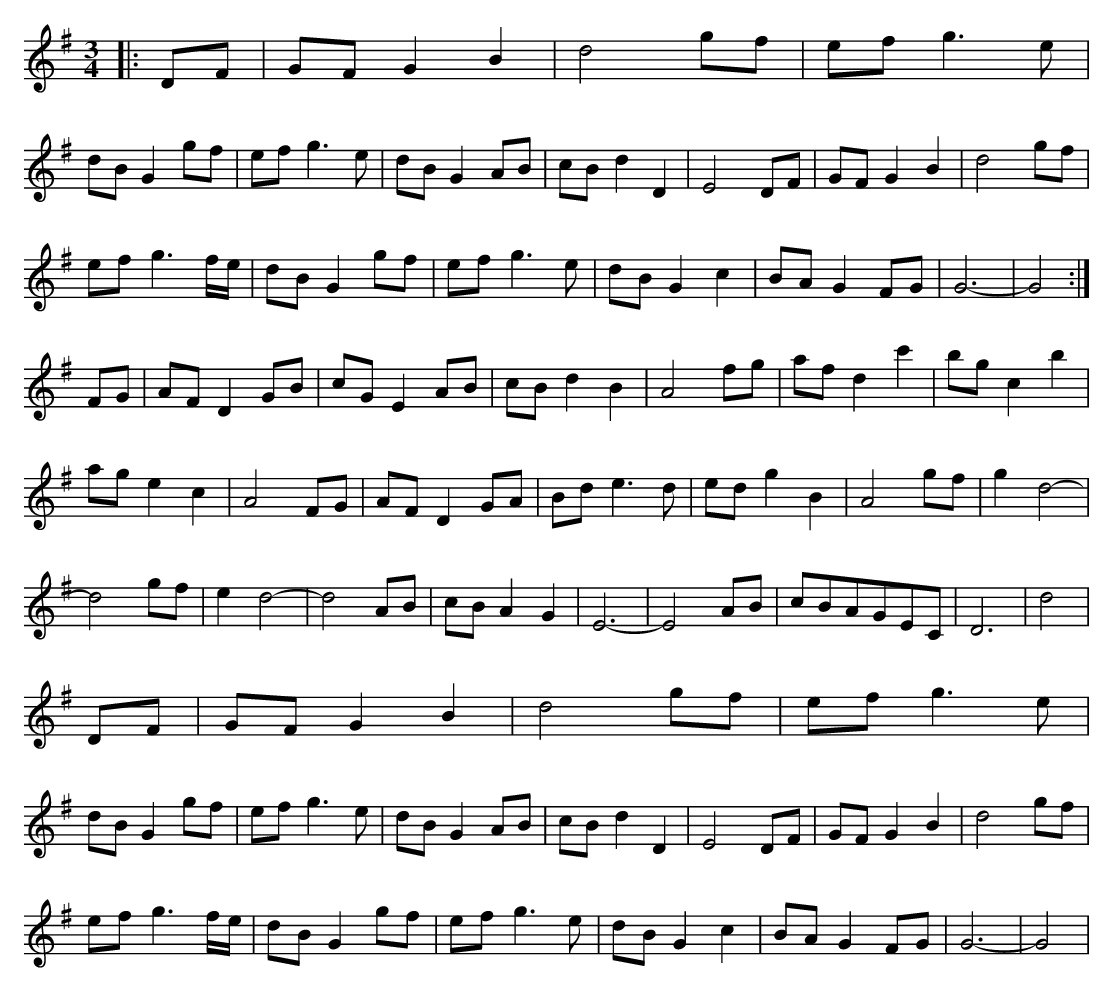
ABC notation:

X:1
M:3/4
K:G
|:DF|GF G2B2|d4gf|ef g3e|
dB G2gf|ef g3e|dB G2AB|cB d2D2|E4DF|GF G2B2|d4gf|
ef g3f/e/|dB G2gf|ef g3e|dB G2c2|BA G2FG|G6-|G4:|
FG|AF D2GB|cG E2AB|cB d2B2|A4 fg|af d2c'2|bg c2b2|
ag e2c2|A4 FG|AF D2GA|Bd e3d|ed g2B2|A4 gf|g2 d4-|
d4 gf|e2d4-|d4 AB|cB A2G2|E6-|E4 AB|cBAGEC|D6-|d4|
DF|GF G2B2|d4gf|ef g3e|
dB G2gf|ef g3e|dB G2AB|cB d2D2|E4DF|GF G2B2|d4gf|
ef g3f/e/|dB G2gf|ef g3e|dB G2c2|BA G2FG|G6-|G4|
